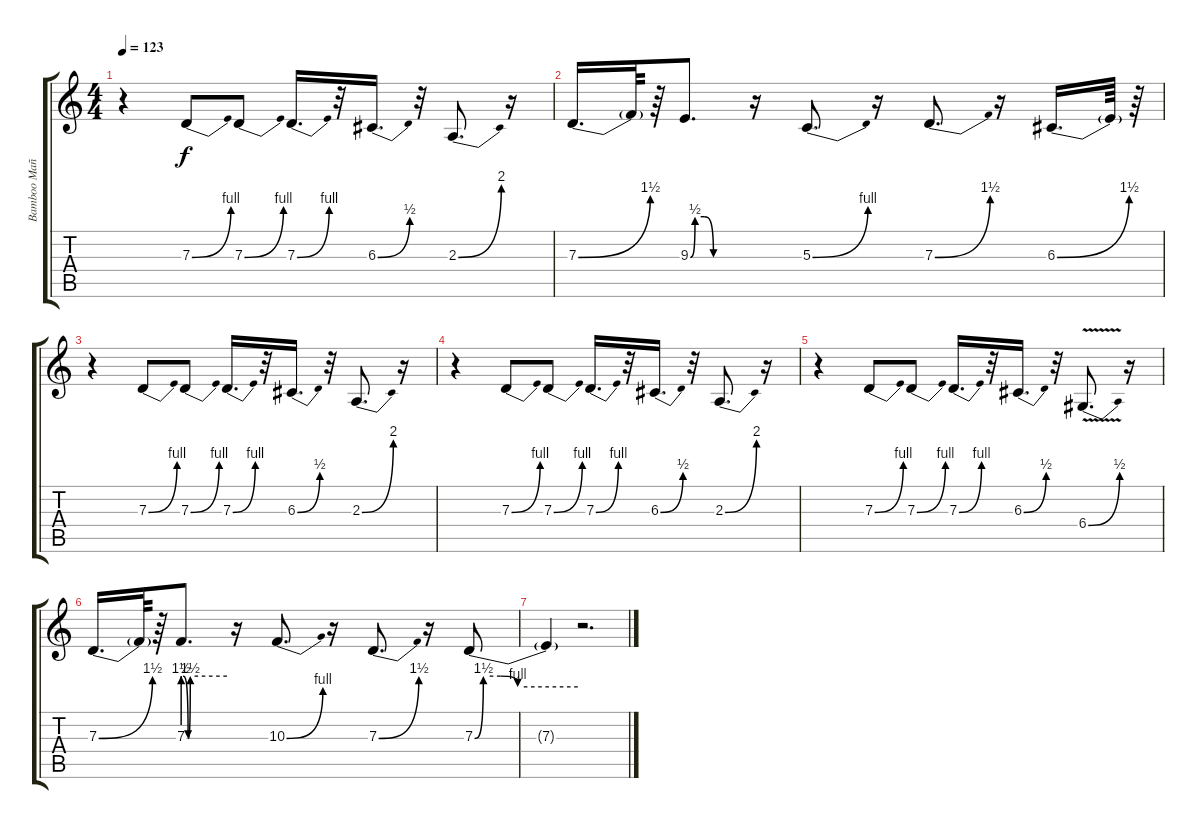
\track ("Bamboo Mañalac - Vocal" "Bamboo Mañ") {instrument sopranosax}
\staff {score tabs}
\tuning (E4 B3 G3 D3 A2 E2) {hide}
\ts (4 4)
\tempo 123
\clef g2
\ks c
r.4{dy f} 7.3{be (bend 0 0 60 4)}.8 7.3{be (bend 0 0 60 4)}.8 7.3{be (bend 0 0 60 4)}.16{d} r.32 6.3{be (bend 0 0 60 2)}.16{d} r.32 2.3{be (bend 0 0 60 8)}.8{d} r.16 |
7.3{be (bend 0 0 60 6)}.16{d} 7.3{t}.64 r.64 9.3{be (custom 0 0 5 2 15 2 25 0 60 0)}.8{d} r.16 5.3{be (bend 0 0 60 4)}.8{d} r.16 7.3{be (bend 0 0 60 6)}.8{d} r.16 6.3{be (bend 0 0 60 6)}.16{d} 6.3{t}.64 r.64 |
r.4 7.3{be (bend 0 0 60 4)}.8 7.3{be (bend 0 0 60 4)}.8 7.3{be (bend 0 0 60 4)}.16{d} r.32 6.3{be (bend 0 0 60 2)}.16{d} r.32 2.3{be (bend 0 0 60 8)}.8{d} r.16 |
r.4 7.3{be (bend 0 0 60 4)}.8 7.3{be (bend 0 0 60 4)}.8 7.3{be (bend 0 0 60 4)}.16{d} r.32 6.3{be (bend 0 0 60 2)}.16{d} r.32 2.3{be (bend 0 0 60 8)}.8{d} r.16 |
r.4 7.3{be (bend 0 0 60 4)}.8 7.3{be (bend 0 0 60 4)}.8 7.3{be (bend 0 0 60 4)}.16{d} r.32 6.3{be (bend 0 0 60 2)}.16{d} r.32 6.4{be (bend 0 0 60 2) v}.8{d} r.16 |
7.3{be (bend 0 0 60 6)}.16{d} 7.3{t}.64 r.64 7.3{be (custom 0 6 7 0 10 6 60 6)}.8{d} r.16 10.3{be (bend 0 0 60 4)}.8{d} r.16 7.3{be (bend 0 0 60 6)}.8{d} r.16 7.3{be (custom 0 0 5 6 15 6 25 4 60 4)}.8 |
7.3{t}.4 r.2{d}
